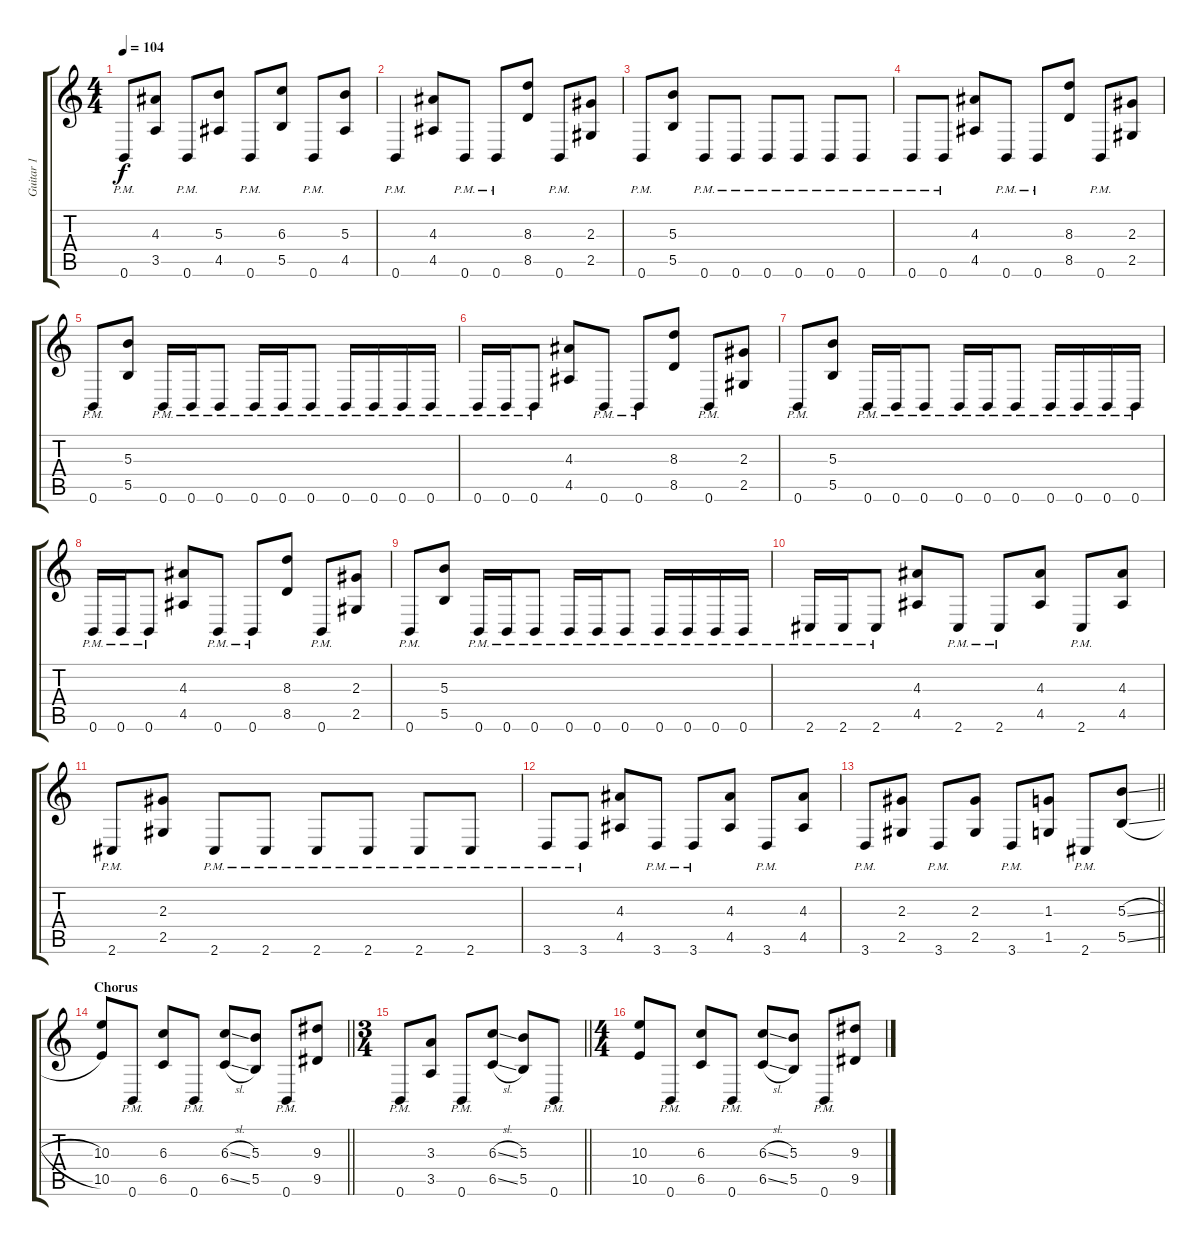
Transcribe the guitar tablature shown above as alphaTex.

\track ("Guitar 1" "Guitar 1") {instrument distortionguitar}
\staff {score tabs}
\tuning (Eb4 B3 Gb3 B2 Gb2 B1) {hide}
\ts (4 4)
\tempo 104
\clef g2
\ks c
0.6{pm}.8{dy f} (4.3 3.5).8 0.6{pm}.8 (5.3 4.5).8 0.6{pm}.8 (6.3 5.5).8 0.6{pm}.8 (5.3 4.5).8 |
0.6{pm}.4 (4.3 4.5).8 0.6{pm}.8 0.6{pm}.8 (8.3 8.5).8 0.6{pm}.8 (2.3 2.5).8 |
0.6{pm}.8 (5.3 5.5).8 0.6{pm}.8 0.6{pm}.8 0.6{pm}.8 0.6{pm}.8 0.6{pm}.8 0.6{pm}.8 |
0.6{pm}.8 0.6{pm}.8 (4.3 4.5).8 0.6{pm}.8 0.6{pm}.8 (8.3 8.5).8 0.6{pm}.8 (2.3 2.5).8 |
0.6{pm}.8 (5.3 5.5).8 0.6{pm}.16 0.6{pm}.16 0.6{pm}.8 0.6{pm}.16 0.6{pm}.16 0.6{pm}.8 0.6{pm}.16 0.6{pm}.16 0.6{pm}.16 0.6{pm}.16 |
0.6{pm}.16 0.6{pm}.16 0.6{pm}.8 (4.3 4.5).8 0.6{pm}.8 0.6{pm}.8 (8.3 8.5).8 0.6{pm}.8 (2.3 2.5).8 |
0.6{pm}.8 (5.3 5.5).8 0.6{pm}.16 0.6{pm}.16 0.6{pm}.8 0.6{pm}.16 0.6{pm}.16 0.6{pm}.8 0.6{pm}.16 0.6{pm}.16 0.6{pm}.16 0.6{pm}.16 |
0.6{pm}.16 0.6{pm}.16 0.6{pm}.8 (4.3 4.5).8 0.6{pm}.8 0.6{pm}.8 (8.3 8.5).8 0.6{pm}.8 (2.3 2.5).8 |
0.6{pm}.8 (5.3 5.5).8 0.6{pm}.16 0.6{pm}.16 0.6{pm}.8 0.6{pm}.16 0.6{pm}.16 0.6{pm}.8 0.6{pm}.16 0.6{pm}.16 0.6{pm}.16 0.6{pm}.16 |
2.6{pm}.16 2.6{pm}.16 2.6{pm}.8 (4.3 4.5).8 2.6{pm}.8 2.6{pm}.8 (4.3 4.5).8 2.6{pm}.8 (4.3 4.5).8 |
2.6{pm}.8 (2.3 2.5).8 2.6{pm}.8 2.6{pm}.8 2.6{pm}.8 2.6{pm}.8 2.6{pm}.8 2.6{pm}.8 |
3.6{pm}.8 3.6{pm}.8 (4.3 4.5).8 3.6{pm}.8 3.6{pm}.8 (4.3 4.5).8 3.6{pm}.8 (4.3 4.5).8 |
\barLineRight lightlight
3.6{pm}.8 (2.3 2.5).8 3.6{pm}.8 (2.3 2.5).8 3.6{pm}.8 (1.3 1.5).8 2.6{pm}.8 (5.3{sl} 5.5{sl}).8 |
\section ("" "Chorus")
\barLineRight lightlight
(10.3 10.5).8 0.6{pm}.8 (6.3 6.5).8 0.6{pm}.8 (6.3{sl} 6.5{sl}).8 (5.3 5.5).8 0.6{pm}.8 (9.3 9.5).8 |
\ts (3 4)
\barLineRight lightlight
0.6{pm}.8 (3.3 3.5).8 0.6{pm}.8 (6.3{sl} 6.5{sl}).8 (5.3 5.5).8 0.6{pm}.8 |
\ts (4 4)
(10.3 10.5).8 0.6{pm}.8 (6.3 6.5).8 0.6{pm}.8 (6.3{sl} 6.5{sl}).8 (5.3 5.5).8 0.6{pm}.8 (9.3 9.5).8
